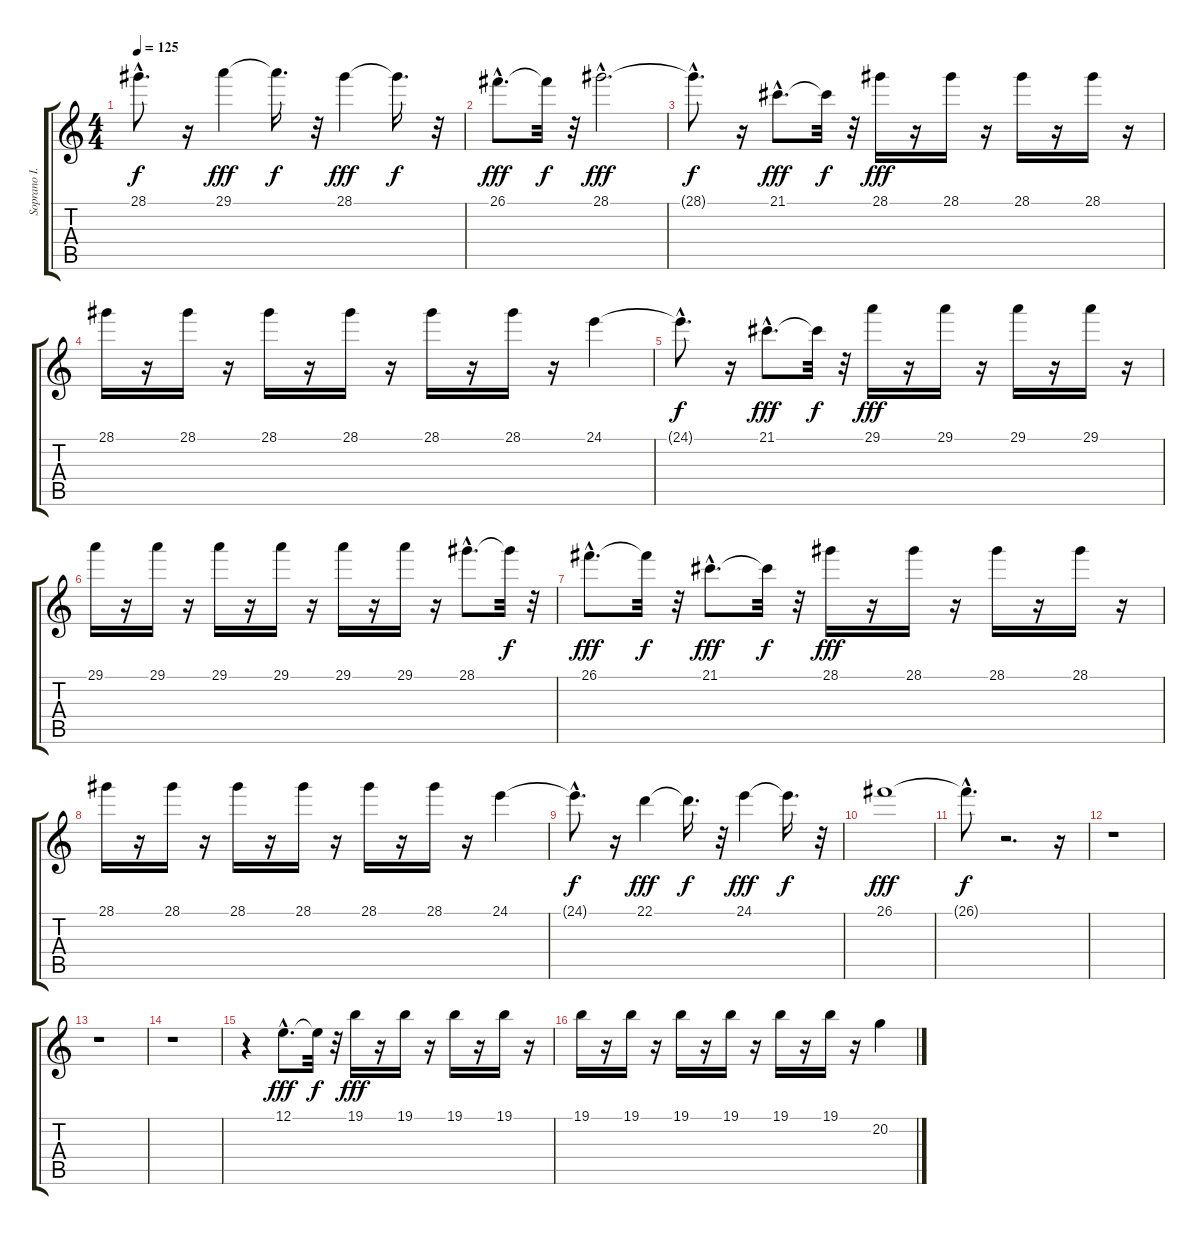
\track ("Soprano I." "Soprano I.") {instrument synthvoice}
\staff {score tabs}
\tuning (E4 B3 G3 D3 A2 E2) {hide}
\ts (4 4)
\tempo 125
\clef g2
\ks c
28.1{hac t}.8{d dy f} r.16 29.1.4{dy fff} 29.1{t}.16{d dy f} r.32 28.1.4{dy fff} 28.1{t}.16{d dy f} r.32 |
26.1{hac}.8{d dy fff} 26.1{t}.32{dy f} r.32 28.1{hac}.2{d dy fff} |
28.1{hac t}.8{d dy f} r.16 21.1{hac}.8{d dy fff} 21.1{t}.32{dy f} r.32 28.1.16{dy fff} r.16 28.1.16 r.16 28.1.16 r.16 28.1.16 r.16 |
28.1.16 r.16 28.1.16 r.16 28.1.16 r.16 28.1.16 r.16 28.1.16 r.16 28.1.16 r.16 24.1.4 |
24.1{hac t}.8{d dy f} r.16 21.1{hac}.8{d dy fff} 21.1{t}.32{dy f} r.32 29.1.16{dy fff} r.16 29.1.16 r.16 29.1.16 r.16 29.1.16 r.16 |
29.1.16 r.16 29.1.16 r.16 29.1.16 r.16 29.1.16 r.16 29.1.16 r.16 29.1.16 r.16 28.1{hac}.8{d} 28.1{t}.32{dy f} r.32 |
26.1{hac}.8{d dy fff} 26.1{t}.32{dy f} r.32 21.1{hac}.8{d dy fff} 21.1{t}.32{dy f} r.32 28.1.16{dy fff} r.16 28.1.16 r.16 28.1.16 r.16 28.1.16 r.16 |
28.1.16 r.16 28.1.16 r.16 28.1.16 r.16 28.1.16 r.16 28.1.16 r.16 28.1.16 r.16 24.1.4 |
24.1{hac t}.8{d dy f} r.16 22.1.4{dy fff} 22.1{t}.16{d dy f} r.32 24.1.4{dy fff} 24.1{t}.16{d dy f} r.32 |
26.1.1{dy fff} |
26.1{hac t}.8{d dy f} r.2{d} r.16 |
r.1 |
r.1 |
r.1 |
r.4 12.1{hac}.8{d dy fff} 12.1{t}.32{dy f} r.32 19.1.16{dy fff} r.16 19.1.16 r.16 19.1.16 r.16 19.1.16 r.16 |
19.1.16 r.16 19.1.16 r.16 19.1.16 r.16 19.1.16 r.16 19.1.16 r.16 19.1.16 r.16 20.2.4
